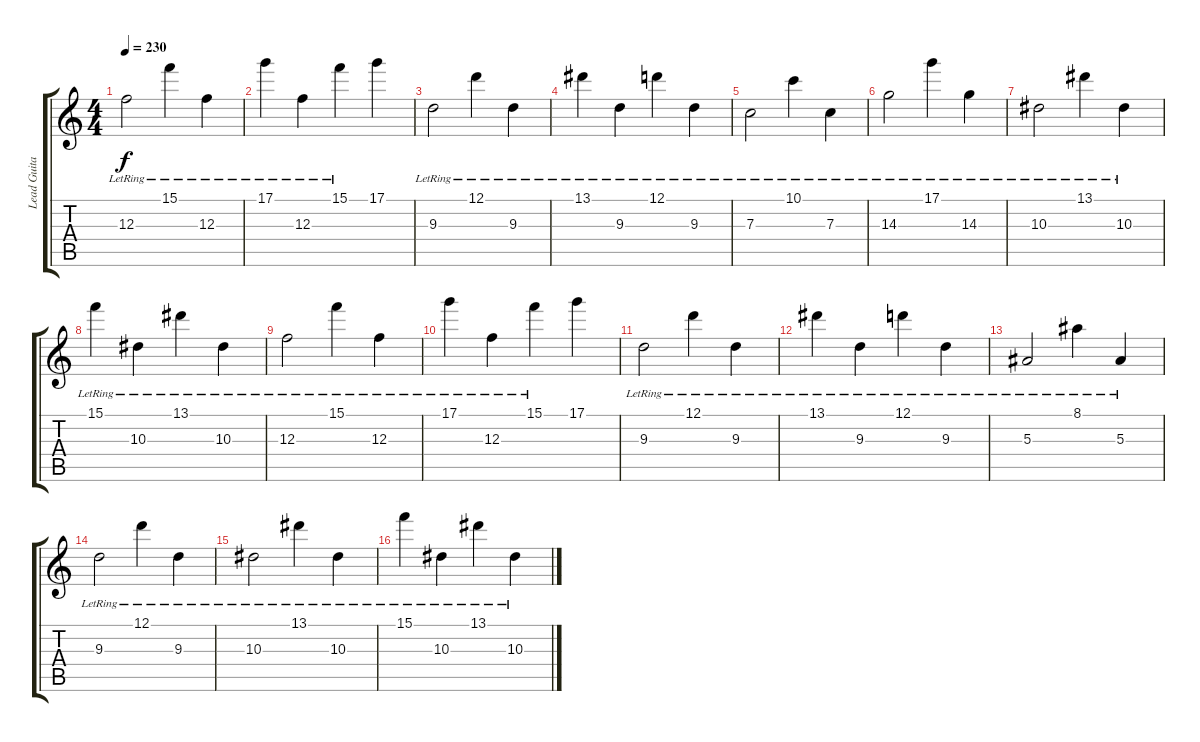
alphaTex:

\track ("Lead Guitar" "Lead Guita") {instrument overdrivenguitar}
\staff {score tabs}
\tuning (D4 A3 F3 C3 G2 C2) {hide}
\ts (4 4)
\tempo 230
\clef g2
\ks c
12.3{lr}.2{dy f} 15.1{lr}.4 12.3{lr}.4 |
17.1{lr}.4 12.3{lr}.4 15.1{lr}.4 17.1.4 |
9.3{lr}.2 12.1{lr}.4 9.3{lr}.4 |
13.1{lr}.4 9.3{lr}.4 12.1{lr}.4 9.3{lr}.4 |
7.3{lr}.2 10.1{lr}.4 7.3{lr}.4 |
14.3{lr}.2 17.1{lr}.4 14.3{lr}.4 |
10.3{lr}.2 13.1{lr}.4 10.3{lr}.4 |
15.1{lr}.4 10.3{lr}.4 13.1{lr}.4 10.3{lr}.4 |
12.3{lr}.2 15.1{lr}.4 12.3{lr}.4 |
17.1{lr}.4 12.3{lr}.4 15.1{lr}.4 17.1.4 |
9.3{lr}.2 12.1{lr}.4 9.3{lr}.4 |
13.1{lr}.4 9.3{lr}.4 12.1{lr}.4 9.3{lr}.4 |
5.3{lr}.2{volume 8} 8.1{lr}.4 5.3{lr}.4 |
9.3{lr}.2 12.1{lr}.4 9.3{lr}.4 |
10.3{lr}.2 13.1{lr}.4 10.3{lr}.4 |
15.1{lr}.4 10.3{lr}.4 13.1{lr}.4 10.3{lr}.4
